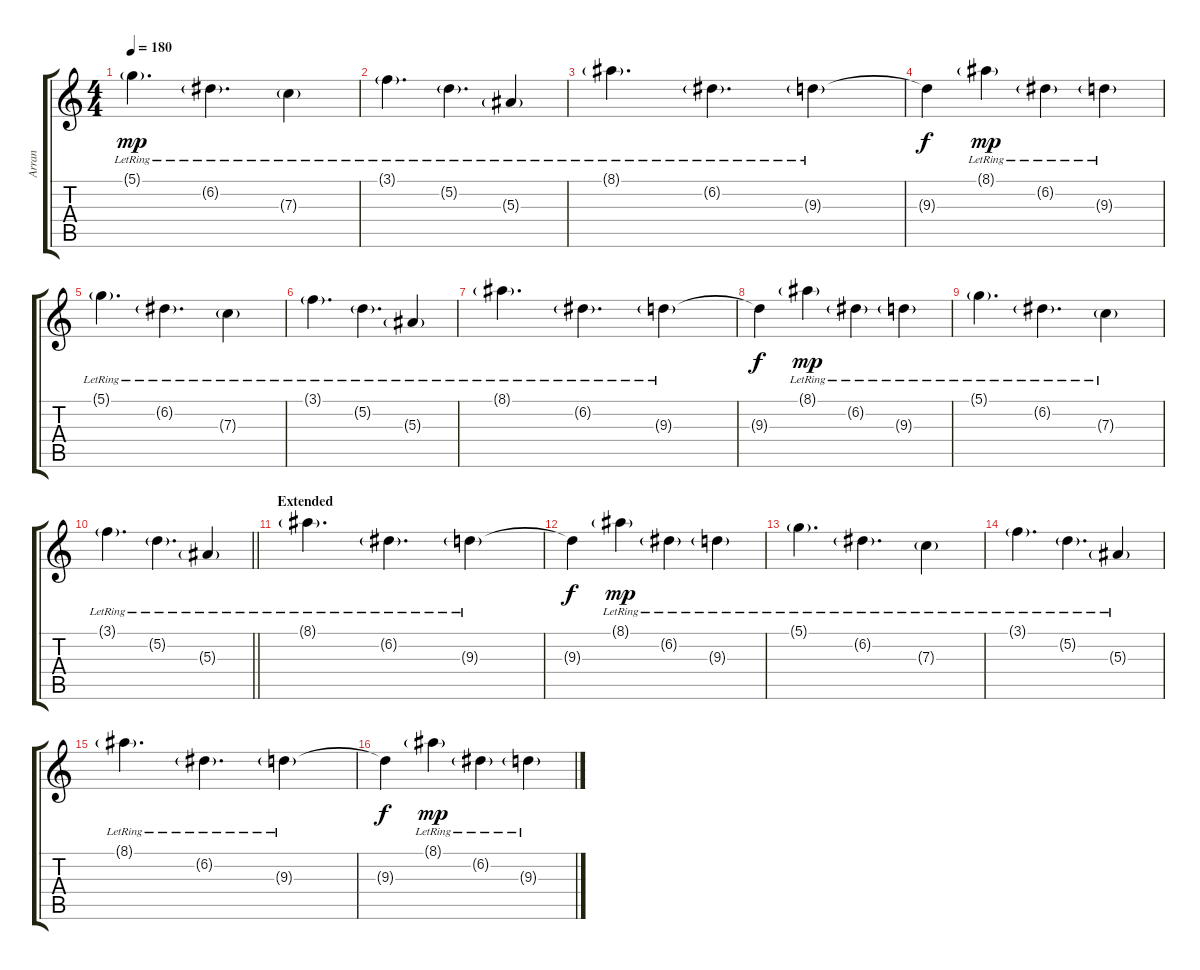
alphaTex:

\track ("Arran" "Arran") {instrument distortionguitar}
\staff {score tabs}
\tuning (D4 A3 F3 C3 G2 C2) {hide}
\ts (4 4)
\tempo 180
\clef g2
\ks c
5.1{g lr}.4{d dy mp} 6.2{g lr}.4{d} 7.3{g lr}.4 |
3.1{g lr}.4{d} 5.2{g lr}.4{d} 5.3{g lr}.4 |
8.1{g lr}.4{d} 6.2{g lr}.4{d} 9.3{g lr}.4 |
9.3{t}.4{dy f} 8.1{g lr}.4{dy mp} 6.2{g lr}.4 9.3{g lr}.4 |
5.1{g lr}.4{d} 6.2{g lr}.4{d} 7.3{g lr}.4 |
3.1{g lr}.4{d} 5.2{g lr}.4{d} 5.3{g lr}.4 |
8.1{g lr}.4{d} 6.2{g lr}.4{d} 9.3{g lr}.4 |
9.3{t}.4{dy f} 8.1{g lr}.4{dy mp} 6.2{g lr}.4 9.3{g lr}.4 |
5.1{g lr}.4{d} 6.2{g lr}.4{d} 7.3{g lr}.4 |
\barLineRight lightlight
3.1{g lr}.4{d} 5.2{g lr}.4{d} 5.3{g lr}.4 |
\section ("" "Extended")
8.1{g lr}.4{d} 6.2{g lr}.4{d} 9.3{g lr}.4 |
9.3{t}.4{dy f} 8.1{g lr}.4{dy mp} 6.2{g lr}.4 9.3{g lr}.4 |
5.1{g lr}.4{d} 6.2{g lr}.4{d} 7.3{g lr}.4 |
3.1{g lr}.4{d} 5.2{g lr}.4{d} 5.3{g lr}.4 |
8.1{g lr}.4{d} 6.2{g lr}.4{d} 9.3{g lr}.4 |
9.3{t}.4{dy f} 8.1{g lr}.4{dy mp} 6.2{g lr}.4 9.3{g lr}.4
